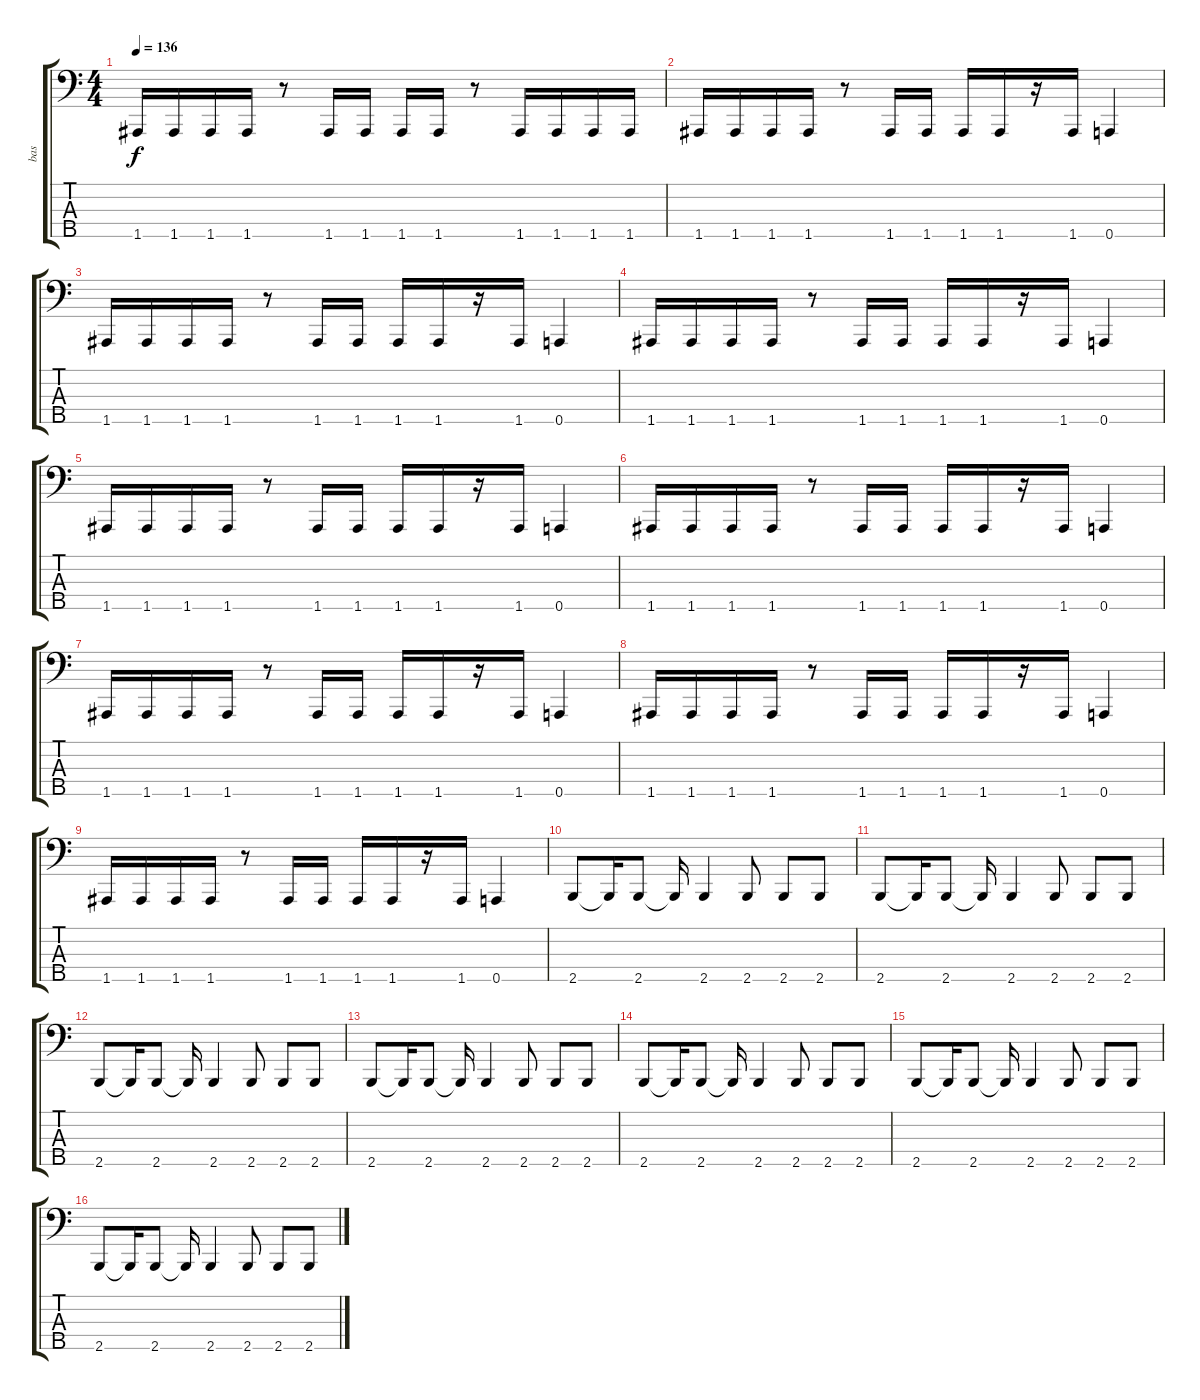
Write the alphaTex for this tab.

\track ("bas" "bas") {instrument electricbassfinger}
\staff {score tabs}
\tuning (F2 C2 G1 D1 A0) {hide}
\ts (4 4)
\tempo 136
\clef f4
\ks c
1.5.16{dy f} 1.5.16 1.5.16 1.5.16 r.8 1.5.16 1.5.16 1.5.16 1.5.16 r.8 1.5.16 1.5.16 1.5.16 1.5.16 |
1.5.16 1.5.16 1.5.16 1.5.16 r.8 1.5.16 1.5.16 1.5.16 1.5.16 r.16 1.5.16 0.5.4 |
1.5.16 1.5.16 1.5.16 1.5.16 r.8 1.5.16 1.5.16 1.5.16 1.5.16 r.16 1.5.16 0.5.4 |
1.5.16 1.5.16 1.5.16 1.5.16 r.8 1.5.16 1.5.16 1.5.16 1.5.16 r.16 1.5.16 0.5.4 |
1.5.16 1.5.16 1.5.16 1.5.16 r.8 1.5.16 1.5.16 1.5.16 1.5.16 r.16 1.5.16 0.5.4 |
1.5.16 1.5.16 1.5.16 1.5.16 r.8 1.5.16 1.5.16 1.5.16 1.5.16 r.16 1.5.16 0.5.4 |
1.5.16 1.5.16 1.5.16 1.5.16 r.8 1.5.16 1.5.16 1.5.16 1.5.16 r.16 1.5.16 0.5.4 |
1.5.16 1.5.16 1.5.16 1.5.16 r.8 1.5.16 1.5.16 1.5.16 1.5.16 r.16 1.5.16 0.5.4 |
1.5.16 1.5.16 1.5.16 1.5.16 r.8 1.5.16 1.5.16 1.5.16 1.5.16 r.16 1.5.16 0.5.4 |
2.5.8 2.5{t}.16 2.5.8 2.5{t}.16 2.5.4 2.5.8 2.5.8 2.5.8 |
2.5.8 2.5{t}.16 2.5.8 2.5{t}.16 2.5.4 2.5.8 2.5.8 2.5.8 |
2.5.8 2.5{t}.16 2.5.8 2.5{t}.16 2.5.4 2.5.8 2.5.8 2.5.8 |
2.5.8 2.5{t}.16 2.5.8 2.5{t}.16 2.5.4 2.5.8 2.5.8 2.5.8 |
2.5.8 2.5{t}.16 2.5.8 2.5{t}.16 2.5.4 2.5.8 2.5.8 2.5.8 |
2.5.8 2.5{t}.16 2.5.8 2.5{t}.16 2.5.4 2.5.8 2.5.8 2.5.8 |
2.5.8 2.5{t}.16 2.5.8 2.5{t}.16 2.5.4 2.5.8 2.5.8 2.5.8
